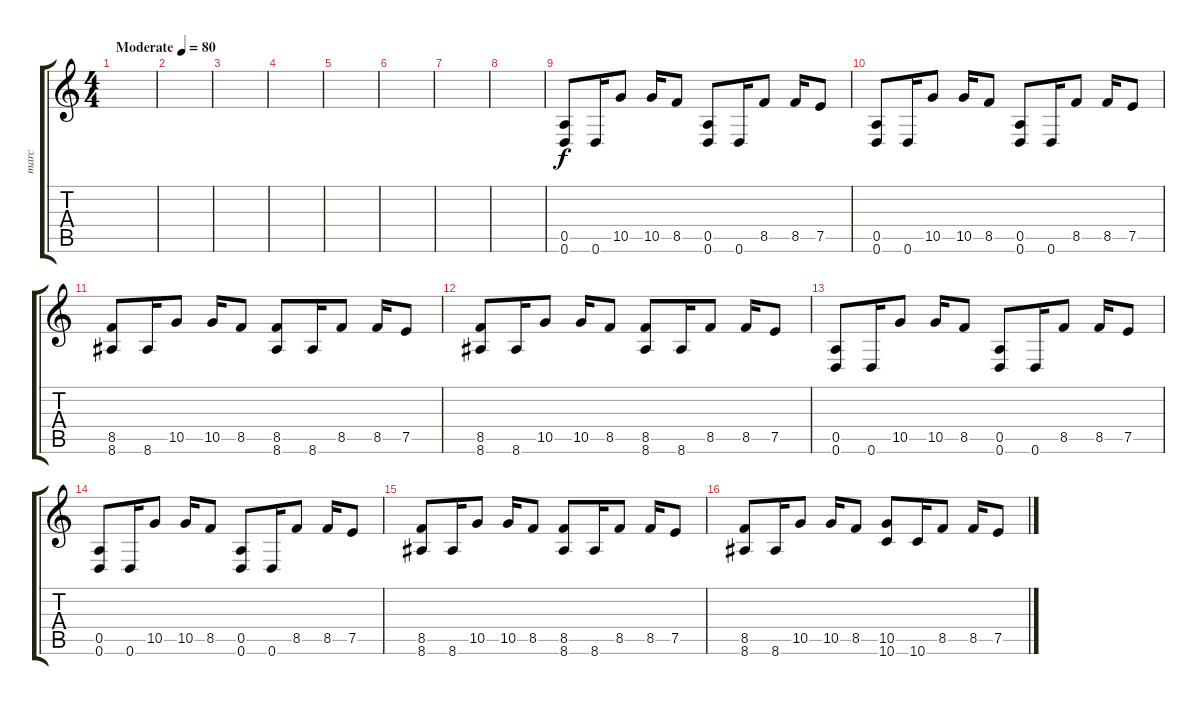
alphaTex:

\track ("marc" "marc") {instrument distortionguitar}
\staff {score tabs}
\tuning (E4 B3 G3 D3 A2 D2) {hide}
\ts (4 4)
\tempo (80 "Moderate")
\clef g2
\ks c
|
|
|
|
|
|
|
|
(0.5 0.6).8 0.6.16 10.5.8 10.5.16 8.5.8 (0.5 0.6).8 0.6.16 8.5.8 8.5.16 7.5.8 |
(0.5 0.6).8 0.6.16 10.5.8 10.5.16 8.5.8 (0.5 0.6).8 0.6.16 8.5.8 8.5.16 7.5.8 |
(8.5 8.6).8 8.6.16 10.5.8 10.5.16 8.5.8 (8.5 8.6).8 8.6.16 8.5.8 8.5.16 7.5.8 |
(8.5 8.6).8 8.6.16 10.5.8 10.5.16 8.5.8 (8.5 8.6).8 8.6.16 8.5.8 8.5.16 7.5.8 |
(0.5 0.6).8 0.6.16 10.5.8 10.5.16 8.5.8 (0.5 0.6).8 0.6.16 8.5.8 8.5.16 7.5.8 |
(0.5 0.6).8 0.6.16 10.5.8 10.5.16 8.5.8 (0.5 0.6).8 0.6.16 8.5.8 8.5.16 7.5.8 |
(8.5 8.6).8 8.6.16 10.5.8 10.5.16 8.5.8 (8.5 8.6).8 8.6.16 8.5.8 8.5.16 7.5.8 |
(8.5 8.6).8 8.6.16 10.5.8 10.5.16 8.5.8 (10.5 10.6).8 10.6.16 8.5.8 8.5.16 7.5.8
